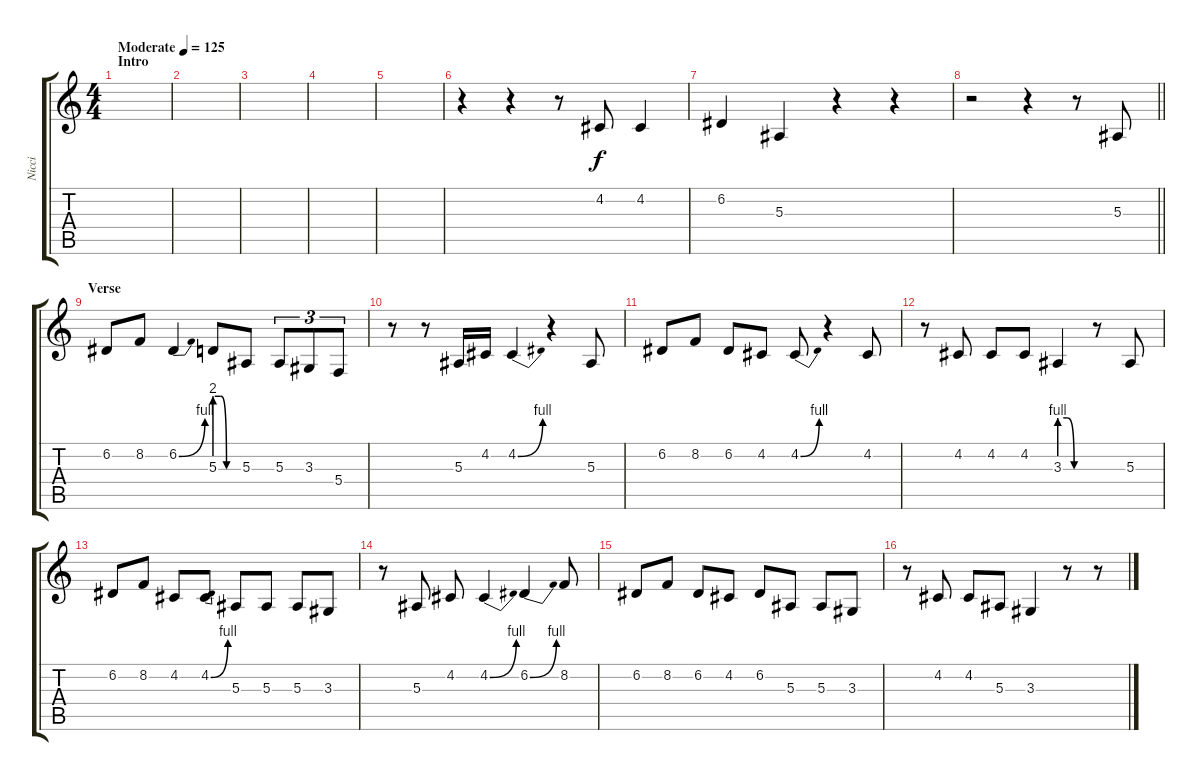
\track ("Nicci" "Nicci") {instrument lead2sawtooth}
\staff {score tabs}
\tuning (D4 A3 F3 C3 G2 D2) {hide}
\ts (4 4)
\section ("" "Intro")
\tempo (125 "Moderate")
\clef g2
\ks c
|
|
|
|
|
r.4 r.4 r.8 4.2.8 4.2.4 |
6.2.4 5.3.4 r.4 r.4 |
\barLineRight lightlight
r.2 r.4 r.8 5.3.8 |
\section ("" "Verse")
6.2.8 8.2.8 6.2{be (bend 0 0 60 4)}.4 5.3{be (custom 0 8 15 8 30 0 60 0)}.8 5.3.8 5.3.8{tu (3 2)} 3.3.8{tu (3 2)} 5.4.8{tu (3 2)} |
r.8 r.8 5.3.16 4.2.16 4.2{be (bend 0 0 60 4)}.4 r.4 5.3.8 |
6.2.8 8.2.8 6.2.8 4.2.8 4.2{be (bend 0 0 60 4)}.8 r.4 4.2.8 |
r.8 4.2.8 4.2.8 4.2.8 3.3{be (custom 0 4 15 4 30 0 60 0)}.4 r.8 5.3.8 |
6.2.8 8.2.8 4.2.8 4.2{be (bend 0 0 60 4)}.8 5.3.8 5.3.8 5.3.8 3.3.8 |
r.8 5.3.8 4.2.8 4.2{be (bend 0 0 60 4)}.4 6.2{be (bend 0 0 60 4)}.4 8.2.8 |
6.2.8 8.2.8 6.2.8 4.2.8 6.2.8 5.3.8 5.3.8 3.3.8 |
r.8 4.2.8 4.2.8 5.3.8 3.3.4 r.8 r.8
